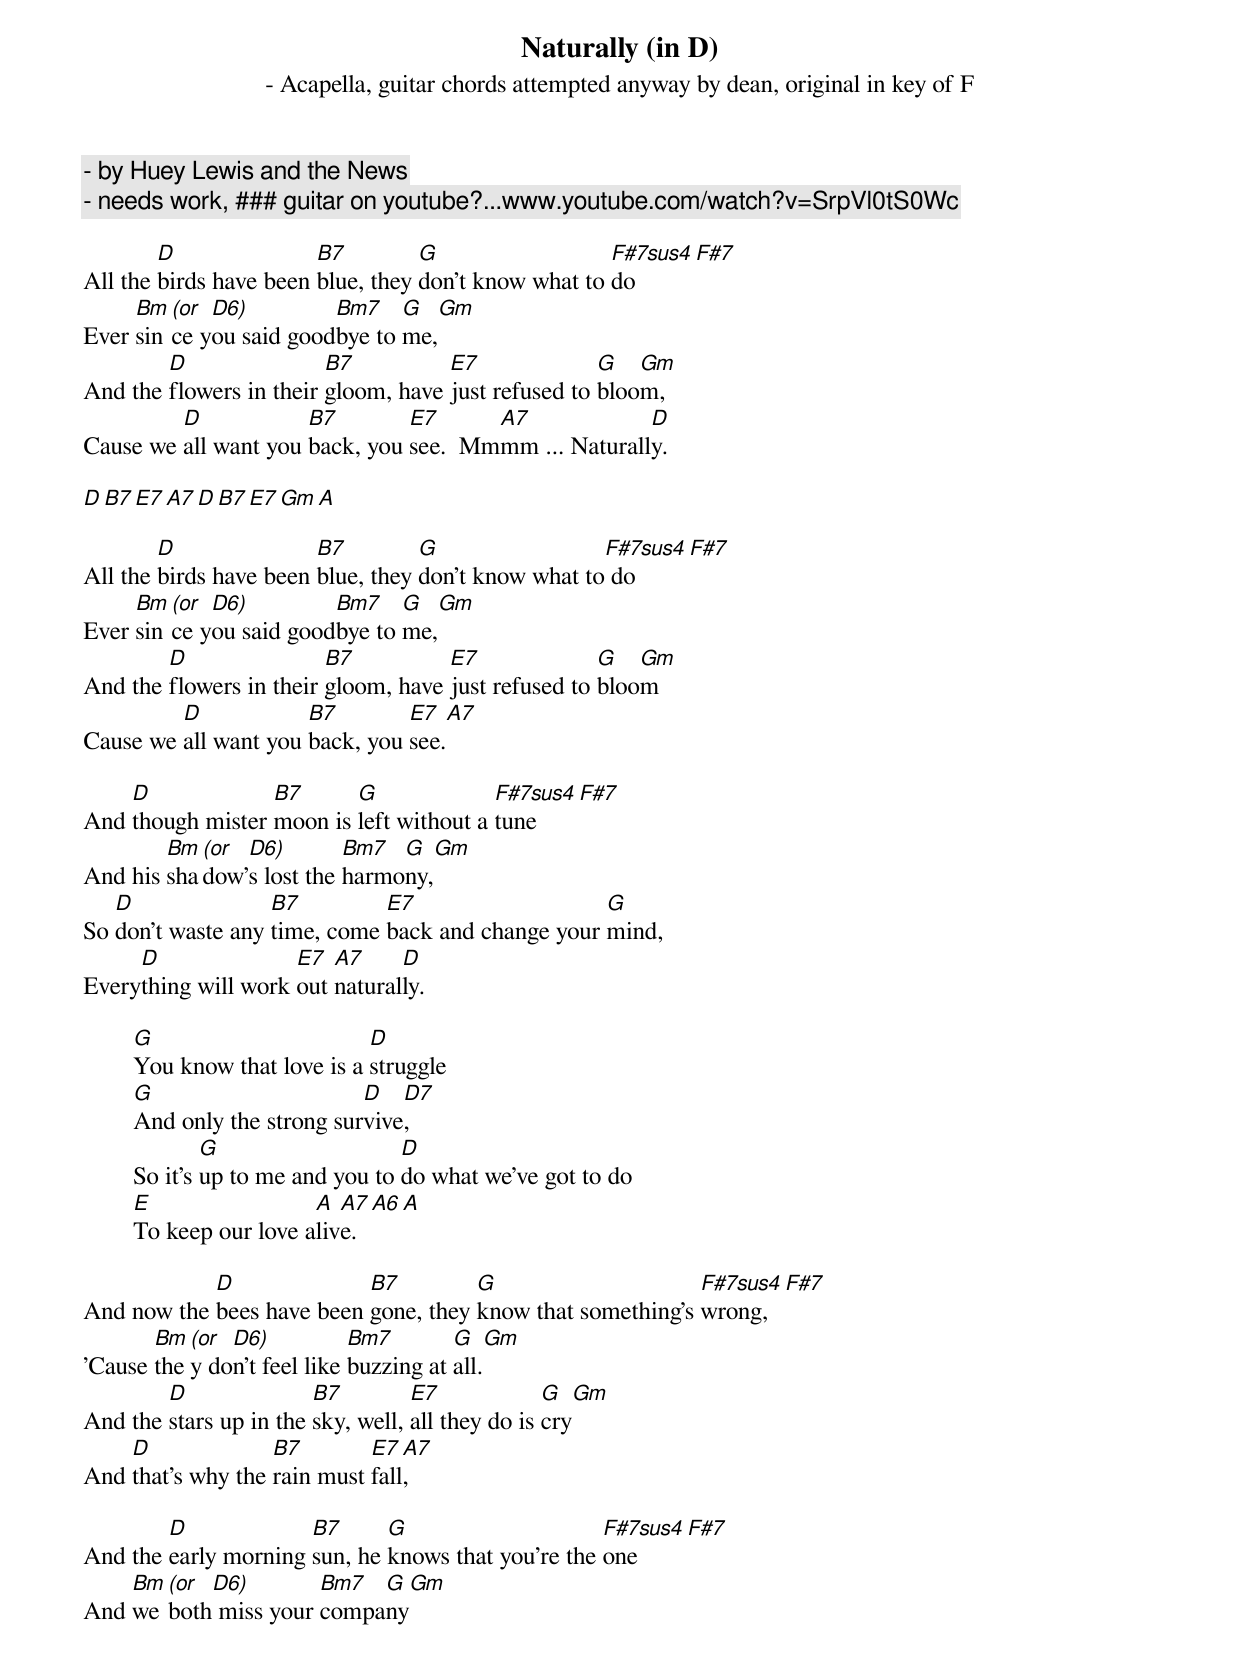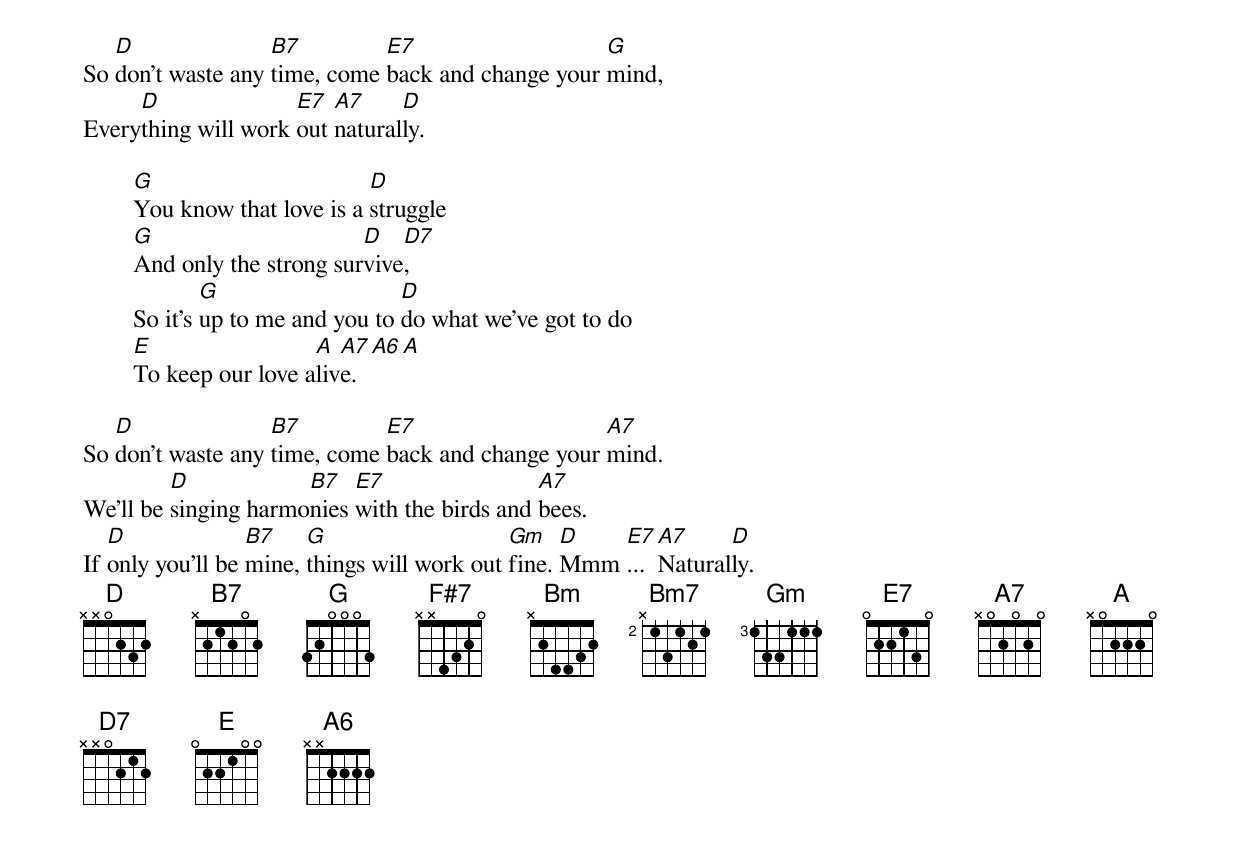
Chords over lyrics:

Naturally (in D)
 - Acapella, guitar chords attempted anyway by dean, original in key of F
 - by Huey Lewis and the News
 - needs work, ### guitar on youtube?...www.youtube.com/watch?v=SrpVl0tS0Wc

        D               B7         G                  F#7sus4 F#7
All the birds have been blue, they don't know what to do
     Bm (or D6)         Bm7    G   Gm
Ever since you said goodbye to me,
        D                B7          E7              G   Gm
And the flowers in their gloom, have just refused to bloom,
         D            B7        E7      A7             D
Cause we all want you back, you see.  Mmmm ... Naturally.

D  B7 E7 A7    D  B7 E7 Gm  A

        D               B7         G                 F#7sus4 F#7
All the birds have been blue, they don't know what to do
     Bm (or D6)         Bm7    G   Gm
Ever since you said goodbye to me,
        D                B7          E7              G   Gm
And the flowers in their gloom, have just refused to bloom
         D            B7        E7  A7
Cause we all want you back, you see.

    D             B7      G              F#7sus4 F#7
And though mister moon is left without a tune
        Bm (or D6)        Bm7  G   Gm
And his shadow's lost the harmony,
   D               B7         E7                   G
So don't waste any time, come back and change your mind,
     D               E7  A7     D
Everything will work out naturally.

        G                       D
        You know that love is a struggle
        G                      D   D7
        And only the strong survive,
                G                   D
        So it's up to me and you to do what we've got to do
        E                 A  A7 A6 A
        To keep our love alive.

            D              B7         G                     F#7sus4 F#7
And now the bees have been gone, they know that something's wrong,
       Bm (or D6)           Bm7        G   Gm
'Cause they don't feel like buzzing at all.
        D               B7         E7             G   Gm
And the stars up in the sky, well, all they do is cry
    D              B7        E7  A7
And that's why the rain must fall,

        D             B7      G                     F#7sus4 F#7
And the early morning sun, he knows that you're the one
    Bm (or D6)        Bm7  G   Gm
And we both miss your company
   D               B7         E7                   G
So don't waste any time, come back and change your mind,
     D               E7  A7     D
Everything will work out naturally.

        G                       D
        You know that love is a struggle
        G                      D   D7
        And only the strong survive,
                G                   D
        So it's up to me and you to do what we've got to do
        E                 A  A7 A6 A
        To keep our love alive.

   D               B7         E7                   A7
So don't waste any time, come back and change your mind.
         D            B7   E7                 A7
We'll be singing harmonies with the birds and bees.
   D              B7    G                    Gm    D   E7  A7     D
If only you'll be mine, things will work out fine. Mmm ... Naturally.
